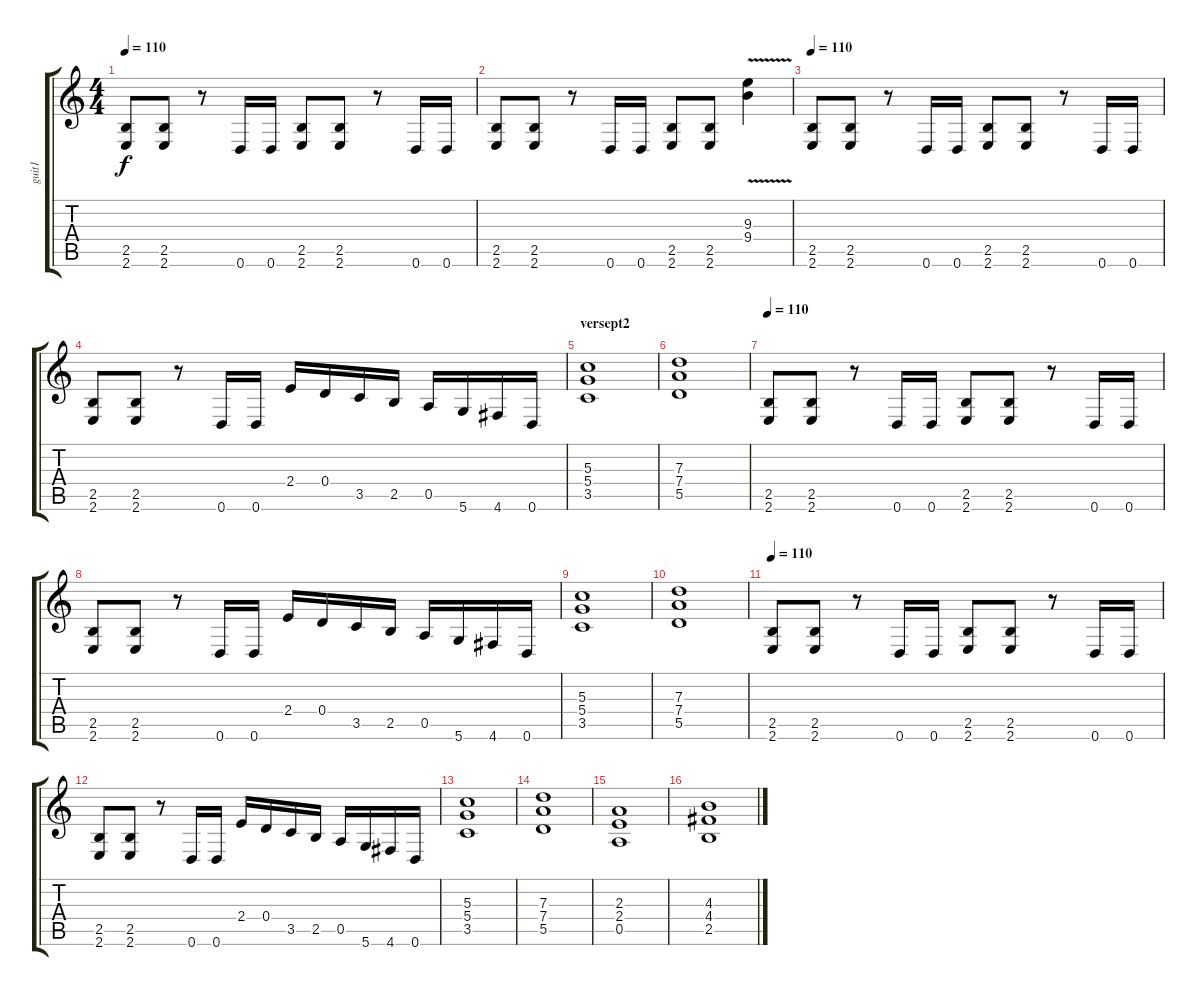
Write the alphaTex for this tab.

\track ("guit1" "guit1") {instrument distortionguitar}
\staff {score tabs}
\tuning (E4 B3 G3 D3 A2 D2) {hide}
\ts (4 4)
\tempo 110
\clef g2
\ks c
(2.5 2.6).8{dy f} (2.5 2.6).8 r.8 0.6.16 0.6.16 (2.5 2.6).8 (2.5 2.6).8 r.8 0.6.16 0.6.16 |
(2.5 2.6).8 (2.5 2.6).8 r.8 0.6.16 0.6.16 (2.5 2.6).8 (2.5 2.6).8 (9.3{v} 9.4{v}).4 |
\tempo 110
(2.5 2.6).8 (2.5 2.6).8 r.8 0.6.16 0.6.16 (2.5 2.6).8 (2.5 2.6).8 r.8 0.6.16 0.6.16 |
(2.5 2.6).8 (2.5 2.6).8 r.8 0.6.16 0.6.16 2.4.16 0.4.16 3.5.16 2.5.16 0.5.16 5.6.16 4.6.16 0.6.16 |
\section ("" "versept2")
(5.3 5.4 3.5).1 |
(7.3 7.4 5.5).1 |
\tempo 110
(2.5 2.6).8 (2.5 2.6).8 r.8 0.6.16 0.6.16 (2.5 2.6).8 (2.5 2.6).8 r.8 0.6.16 0.6.16 |
(2.5 2.6).8 (2.5 2.6).8 r.8 0.6.16 0.6.16 2.4.16 0.4.16 3.5.16 2.5.16 0.5.16 5.6.16 4.6.16 0.6.16 |
(5.3 5.4 3.5).1 |
(7.3 7.4 5.5).1 |
\tempo 110
(2.5 2.6).8 (2.5 2.6).8 r.8 0.6.16 0.6.16 (2.5 2.6).8 (2.5 2.6).8 r.8 0.6.16 0.6.16 |
(2.5 2.6).8 (2.5 2.6).8 r.8 0.6.16 0.6.16 2.4.16 0.4.16 3.5.16 2.5.16 0.5.16 5.6.16 4.6.16 0.6.16 |
(5.3 5.4 3.5).1 |
(7.3 7.4 5.5).1 |
(2.3 2.4 0.5).1 |
(4.3 4.4 2.5).1
